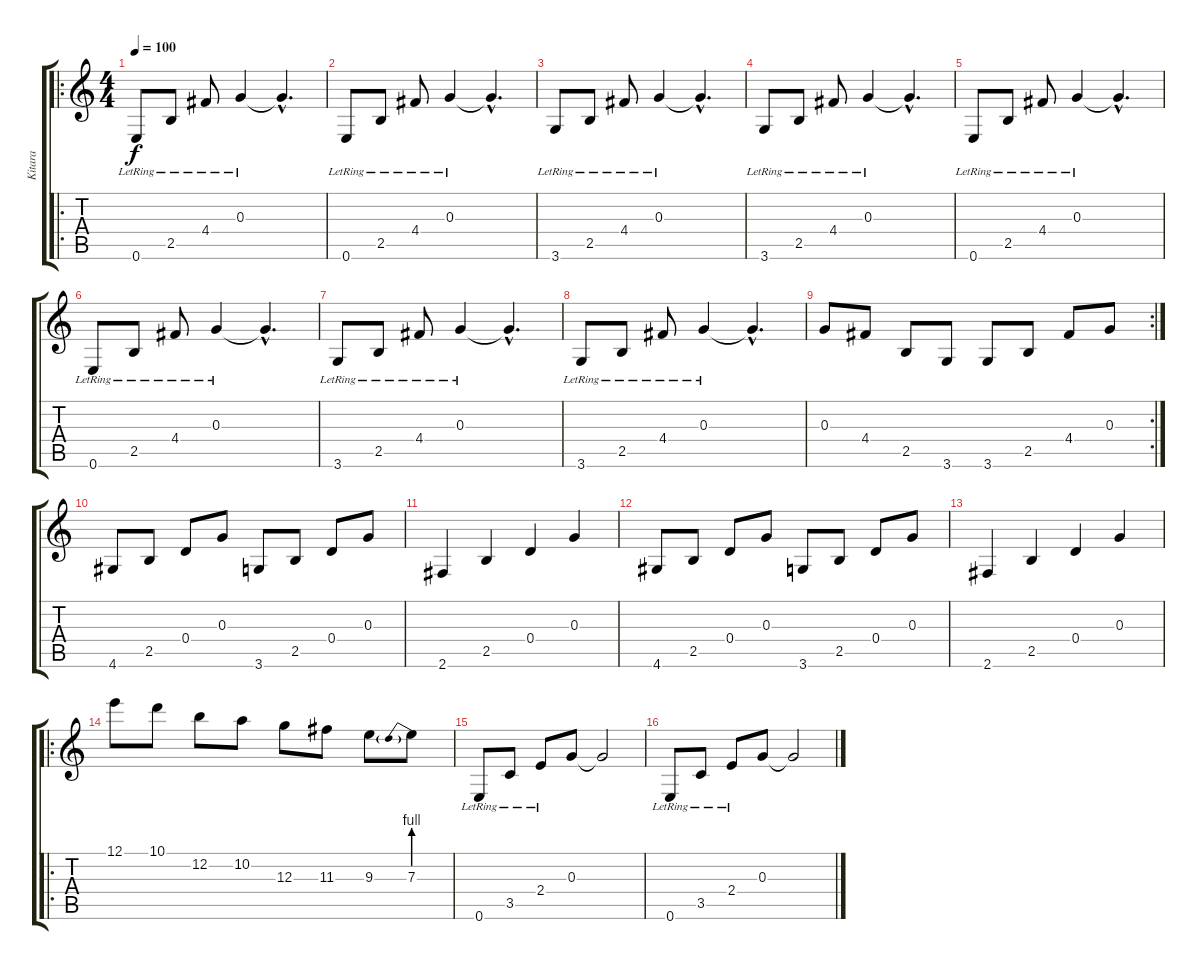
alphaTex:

\track ("Kitara" "Kitara") {instrument electricguitarclean}
\staff {score tabs}
\tuning (E4 B3 G3 D3 A2 E2) {hide}
\ro
\ts (4 4)
\tempo 100
\clef g2
\ks c
0.6{lr}.8{dy f instrument electricguitarclean} 2.5{lr}.8 4.4{lr}.8 0.3{lr}.4 0.3{hac t}.4{d} |
0.6{lr}.8 2.5{lr}.8 4.4{lr}.8 0.3{lr}.4 0.3{hac t}.4{d} |
3.6{lr}.8 2.5{lr}.8 4.4{lr}.8 0.3{lr}.4 0.3{hac t}.4{d} |
3.6{lr}.8 2.5{lr}.8 4.4{lr}.8 0.3{lr}.4 0.3{hac t}.4{d} |
0.6{lr}.8 2.5{lr}.8 4.4{lr}.8 0.3{lr}.4 0.3{hac t}.4{d} |
0.6{lr}.8 2.5{lr}.8 4.4{lr}.8 0.3{lr}.4 0.3{hac t}.4{d} |
3.6{lr}.8 2.5{lr}.8 4.4{lr}.8 0.3{lr}.4 0.3{hac t}.4{d} |
3.6{lr}.8 2.5{lr}.8 4.4{lr}.8 0.3{lr}.4 0.3{hac t}.4{d} |
\rc 2
0.3.8 4.4.8 2.5.8 3.6.8 3.6.8 2.5.8 4.4.8 0.3.8 |
4.6.8 2.5.8 0.4.8 0.3.8 3.6.8 2.5.8 0.4.8 0.3.8 |
2.6.4 2.5.4 0.4.4 0.3.4 |
4.6.8 2.5.8 0.4.8 0.3.8 3.6.8 2.5.8 0.4.8 0.3.8 |
2.6.4 2.5.4 0.4.4 0.3.4 |
\ro
12.1.8 10.1.8 12.2.8 10.2.8 12.3.8 11.3.8 9.3.8 7.3{be (prebend 0 4 60 4)}.8 |
0.6{lr}.8 3.5{lr}.8 2.4{lr}.8 0.3.8 0.3{t}.2 |
0.6{lr}.8 3.5{lr}.8 2.4{lr}.8 0.3.8 0.3{t}.2
